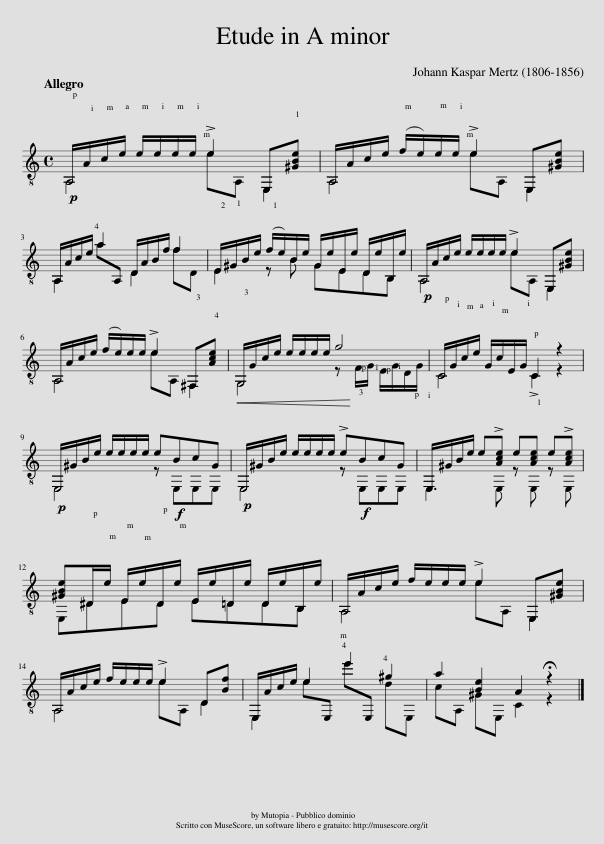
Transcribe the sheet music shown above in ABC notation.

X:1
%%score ( 1 2 )
L:1/8
Q:1/4=135
M:4/4
I:linebreak $
K:C
V:1 treble-8
V:2 treble-8
V:1
!p! A,/A/c/e/ e/e/e/e/ !>!e2 E,!1![^GBe] | A,/A/c/e/ (f/e/)e/e/ !>!e2 E,[^GBe] |$ A,/A/c/e/ !4!a2 D/A/B/f/ f2 | !2!E/!1!^G/B/e/ (!1!f/e/)B/e/ G/e/E/e/ D/e/B,/e/ |!p! A,/A/c/e/ e/e/e/e/ !>!e2 E,[^GBe] |$ %5
 A,/A/c/e/ (f/e/)e/e/ !>!e2 !3!^F,!4![Ace] |!<(! !3!G,/G/c/e/ e/e/e/e/ g4!<)! | C/G/c/e/ G/c/E/G/ C2 z2 |$!p! E,/^G/B/e/ e/e/e/e/ e!f!BcG |!p! E,/^G/B/e/ e/e/e/e/ !>!e!f!BcG | %10
 E,/^G/B/e/ e!>![Ace] e!>!!1![Ace] e!>![Ace] |$ [^GBe]^D/e/ E/e/D/e/ E/e/=D/e/ D/e/B,/e/ | A,/A/c/e/ f/e/e/e/ !>!e2 E,[^GBe] |$ A,/A/c/e/ f/e/e/e/ !>!e2 D[Bf] | E,/A/c/e/ e2 !4!e'2 !4!^g2 | %15
 a2 [Be]2 A2 !fermata!z2 |] %16
V:2
 A,4 eA, E,2 | A,4 eA, E,2 |$ A,2 aA, D2 fD | E2 z B ^GEDB, | A,4 eA, E,2 |$ %5
 A,4 eA, ^F,2 | G,4 z !3!F/G/ E/G/D/G/ | C4 C2 z2 |$ E,4 z E,E,E, | E,4 z E,E,E, | %10
 E,3 E, z E, z E, |$ E,^DED E=DDB, | A,4 eA, E,2 |$ A,4 eA, D2 | E,2 eE, e'E, dE, | %15
 cA, ^GE, C2 z2 |] %16
